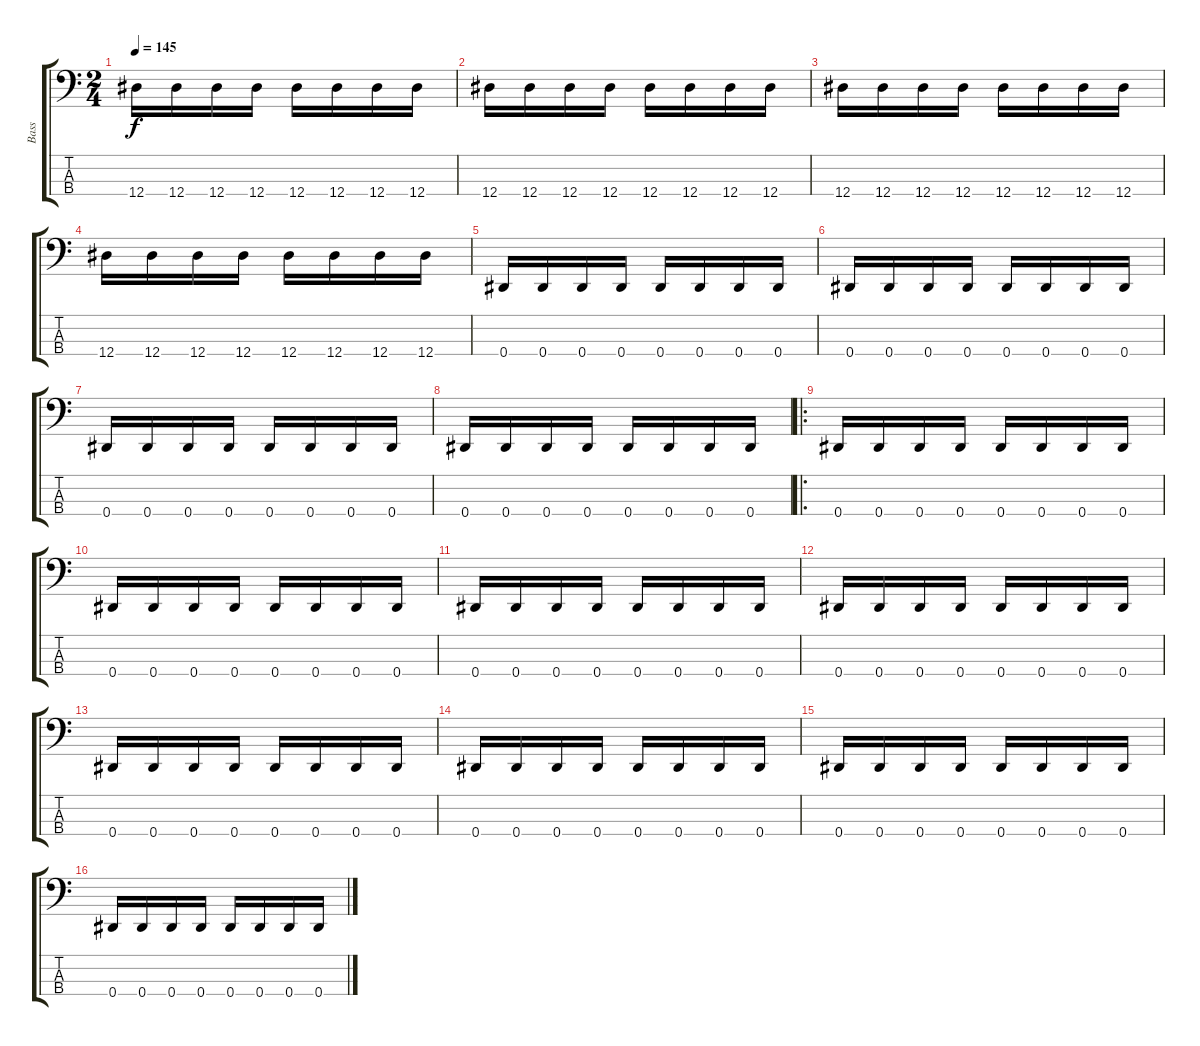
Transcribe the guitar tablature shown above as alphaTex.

\track ("Bass" "Bass") {instrument electricbassfinger}
\staff {score tabs}
\tuning (Ab2 Eb2 Bb1 Eb1) {hide}
\ts (2 4)
\tempo 145
\clef f4
\ks c
12.4.16{dy f} 12.4.16 12.4.16 12.4.16 12.4.16 12.4.16 12.4.16 12.4.16 |
12.4.16 12.4.16 12.4.16 12.4.16 12.4.16 12.4.16 12.4.16 12.4.16 |
12.4.16 12.4.16 12.4.16 12.4.16 12.4.16 12.4.16 12.4.16 12.4.16 |
12.4.16 12.4.16 12.4.16 12.4.16 12.4.16 12.4.16 12.4.16 12.4.16 |
0.4.16 0.4.16 0.4.16 0.4.16 0.4.16 0.4.16 0.4.16 0.4.16 |
0.4.16 0.4.16 0.4.16 0.4.16 0.4.16 0.4.16 0.4.16 0.4.16 |
0.4.16 0.4.16 0.4.16 0.4.16 0.4.16 0.4.16 0.4.16 0.4.16 |
0.4.16 0.4.16 0.4.16 0.4.16 0.4.16 0.4.16 0.4.16 0.4.16 |
\ro
0.4.16 0.4.16 0.4.16 0.4.16 0.4.16 0.4.16 0.4.16 0.4.16 |
0.4.16 0.4.16 0.4.16 0.4.16 0.4.16 0.4.16 0.4.16 0.4.16 |
0.4.16 0.4.16 0.4.16 0.4.16 0.4.16 0.4.16 0.4.16 0.4.16 |
0.4.16 0.4.16 0.4.16 0.4.16 0.4.16 0.4.16 0.4.16 0.4.16 |
0.4.16 0.4.16 0.4.16 0.4.16 0.4.16 0.4.16 0.4.16 0.4.16 |
0.4.16 0.4.16 0.4.16 0.4.16 0.4.16 0.4.16 0.4.16 0.4.16 |
0.4.16 0.4.16 0.4.16 0.4.16 0.4.16 0.4.16 0.4.16 0.4.16 |
0.4.16 0.4.16 0.4.16 0.4.16 0.4.16 0.4.16 0.4.16 0.4.16
